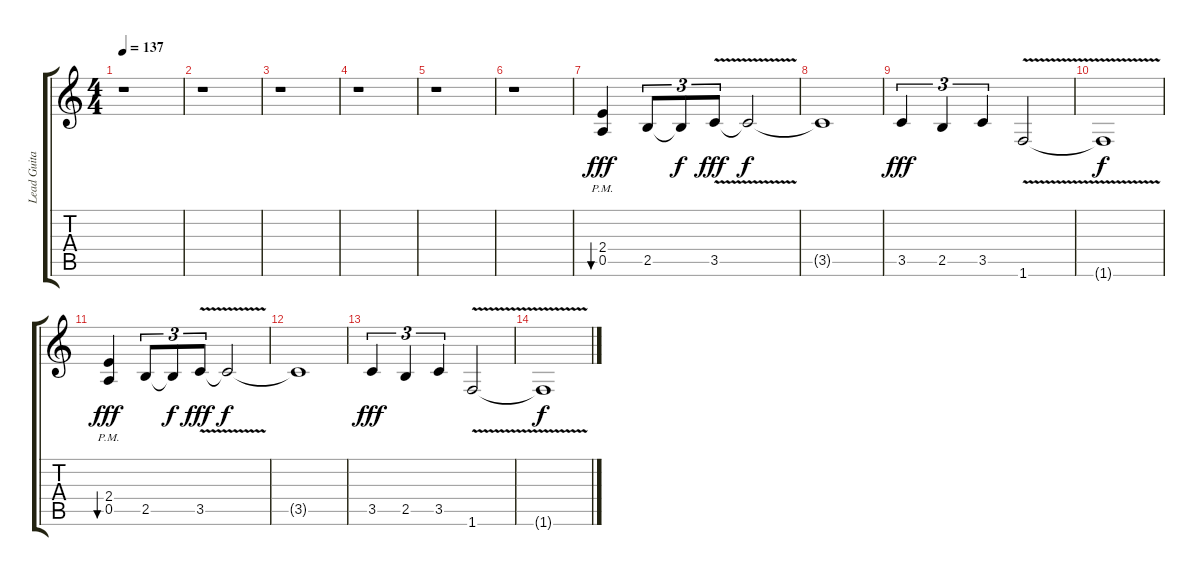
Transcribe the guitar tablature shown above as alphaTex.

\track ("Lead Guitar" "Lead Guita") {instrument overdrivenguitar}
\staff {score tabs}
\tuning (E4 B3 G3 D3 A2 E2) {hide}
\ts (4 4)
\tempo 137
\clef g2
\ks c
r.1{dy f} |
r.1 |
r.1 |
r.1 |
r.1 |
r.1 |
(2.4{pm} 0.5{pm}).4{bu 480 dy fff volume 16} 2.5.8{tu (3 2)} 2.5{t}.8{tu (3 2) dy f} 3.5{v}.8{tu (3 2) dy fff} 3.5{t}.2{dy f volume 2} |
3.5{t}.1 |
3.5.4{tu (3 2) dy fff volume 13} 2.5.4{tu (3 2)} 3.5.4{tu (3 2)} 1.6{v}.2 |
1.6{t}.1{dy f volume 2} |
(2.4{pm} 0.5{pm}).4{bu 480 dy fff volume 10} 2.5.8{tu (3 2)} 2.5{t}.8{tu (3 2) dy f} 3.5{v}.8{tu (3 2) dy fff} 3.5{t}.2{dy f volume 2} |
3.5{t}.1 |
3.5.4{tu (3 2) dy fff volume 5} 2.5.4{tu (3 2) volume 0} 3.5.4{tu (3 2)} 1.6{v}.2 |
1.6{t}.1{dy f}
